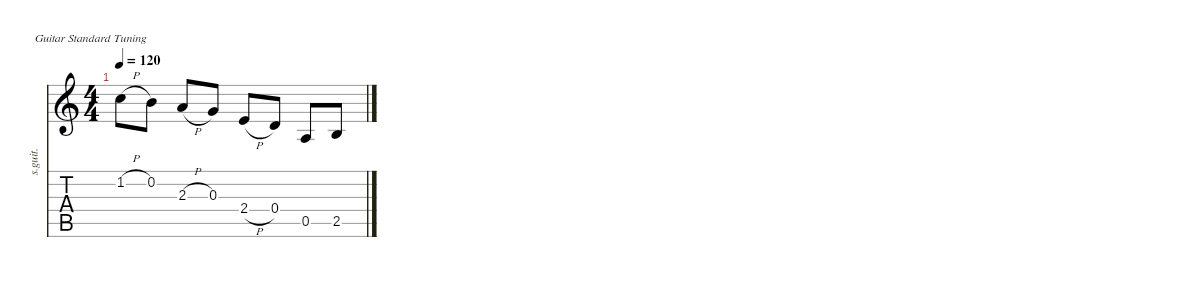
\defaultSystemsLayout 4
\hideDynamics
\bracketExtendMode nobrackets
\otherSystemsTrackNameOrientation horizontal
\track ("Steel Guitar" "s.guit.") {instrument acousticguitarsteel}
\staff {score tabs}
\tuning (E4 B3 G3 D3 A2 E2)
\ts (4 4)
\tempo 120
\clef g2
\ks c
1.2{h}.8{dy mf instrument acousticguitarsteel beam Down} 0.2.8{beam Down} 2.3{h}.8{beam Up} 0.3.8{beam Up} 2.4{h}.8{beam Up} 0.4.8{beam Up} 0.5.8{beam Up} 2.5.8{beam Up}
